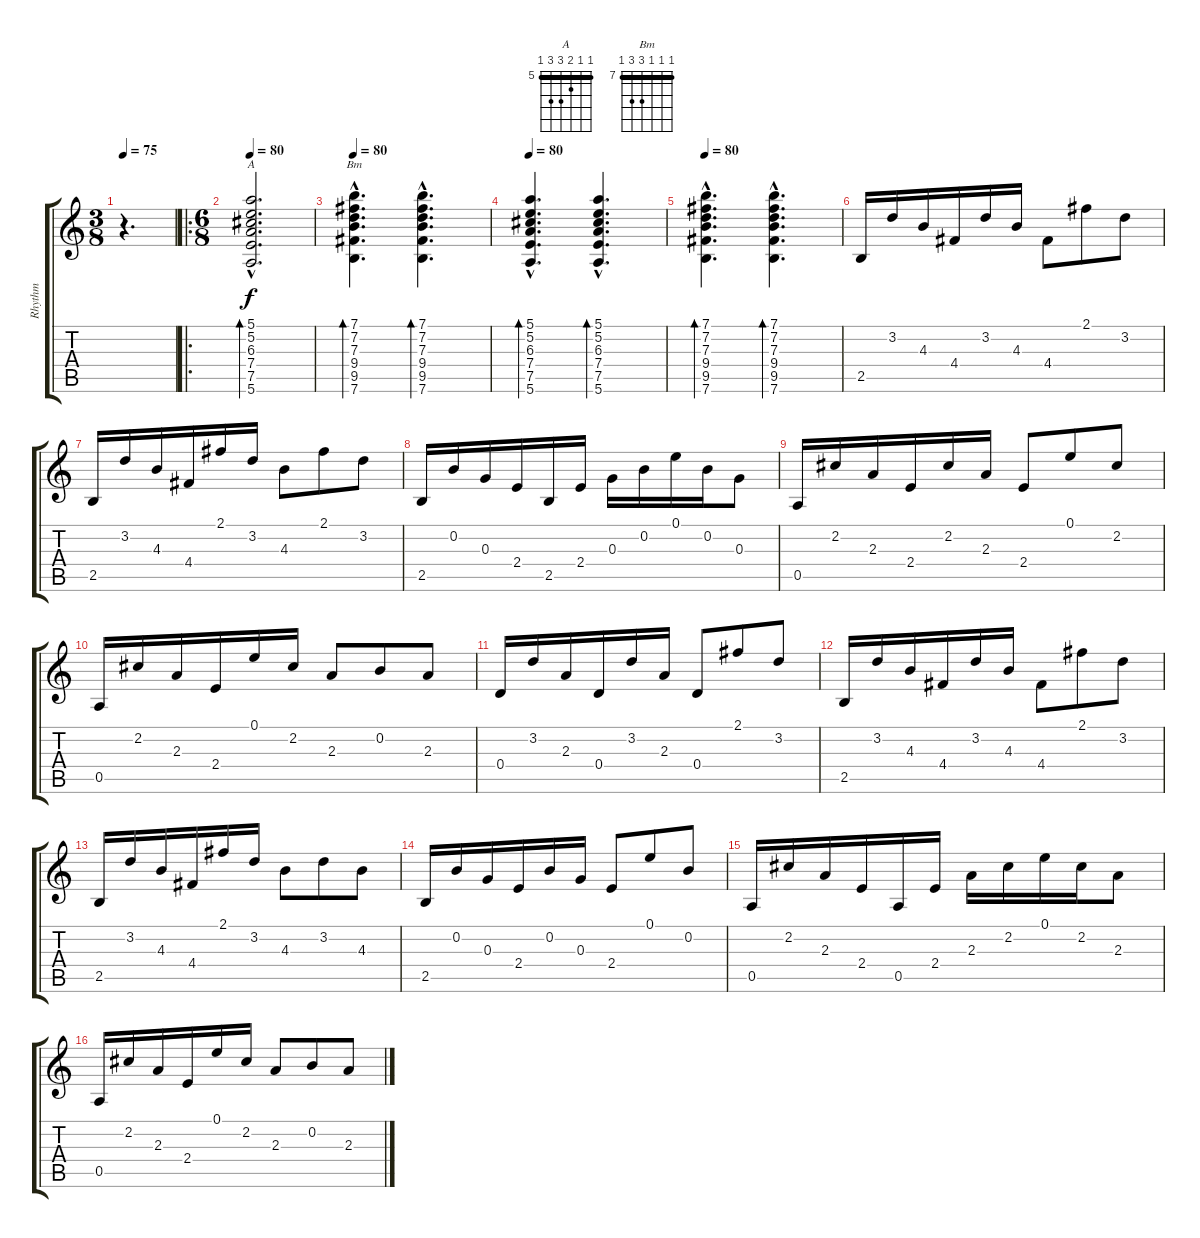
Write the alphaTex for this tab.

\track ("Rhythm" "Rhythm") {instrument acousticguitarnylon}
\staff {score tabs}
\tuning (E4 B3 G3 D3 A2 E2) {hide}
\chord ("A" 5 5 6 7 7 5) {firstfret 5 barre 5}
\chord ("Bm" 7 7 7 9 9 7) {firstfret 7 barre 7}
\ts (3 8)
\tempo 75
\clef g2
\ks c
r.4{d dy f} |
\ro
\ts (6 8)
\tempo 80
(5.1{hac} 5.2{hac} 6.3{hac} 7.4{hac} 7.5{hac} 5.6{hac}).2{d bd 120 ch "A"} |
\tempo 80
(7.1{hac} 7.2{hac} 7.3{hac} 9.4{hac} 9.5{hac} 7.6{hac}).4{d bd 120 ch "Bm"} (7.1{hac} 7.2{hac} 7.3{hac} 9.4{hac} 9.5{hac} 7.6{hac}).4{d bd 120} |
\tempo 80
(5.1{hac} 5.2{hac} 6.3{hac} 7.4{hac} 7.5{hac} 5.6{hac}).4{d bd 120} (5.1{hac} 5.2{hac} 6.3{hac} 7.4{hac} 7.5{hac} 5.6{hac}).4{d bd 120} |
\tempo 80
(7.1{hac} 7.2{hac} 7.3{hac} 9.4{hac} 9.5{hac} 7.6{hac}).4{d bd 120} (7.1{hac} 7.2{hac} 7.3{hac} 9.4{hac} 9.5{hac} 7.6{hac}).4{d bd 120} |
2.5.16 3.2.16 4.3.16 4.4.16 3.2.16 4.3.16 4.4.8 2.1.8 3.2.8 |
2.5.16 3.2.16 4.3.16 4.4.16 2.1.16 3.2.16 4.3.8 2.1.8 3.2.8 |
2.5.16 0.2.16 0.3.16 2.4.16 2.5.16 2.4.16 0.3.16 0.2.16 0.1.16 0.2.16 0.3.8 |
0.5.16 2.2.16 2.3.16 2.4.16 2.2.16 2.3.16 2.4.8 0.1.8 2.2.8 |
0.5.16 2.2.16 2.3.16 2.4.16 0.1.16 2.2.16 2.3.8 0.2.8 2.3.8 |
0.4.16 3.2.16 2.3.16 0.4.16 3.2.16 2.3.16 0.4.8 2.1.8 3.2.8 |
2.5.16 3.2.16 4.3.16 4.4.16 3.2.16 4.3.16 4.4.8 2.1.8 3.2.8 |
2.5.16 3.2.16 4.3.16 4.4.16 2.1.16 3.2.16 4.3.8 3.2.8 4.3.8 |
2.5.16 0.2.16 0.3.16 2.4.16 0.2.16 0.3.16 2.4.8 0.1.8 0.2.8 |
0.5.16 2.2.16 2.3.16 2.4.16 0.5.16 2.4.16 2.3.16 2.2.16 0.1.16 2.2.16 2.3.8 |
0.5.16 2.2.16 2.3.16 2.4.16 0.1.16 2.2.16 2.3.8 0.2.8 2.3.8
